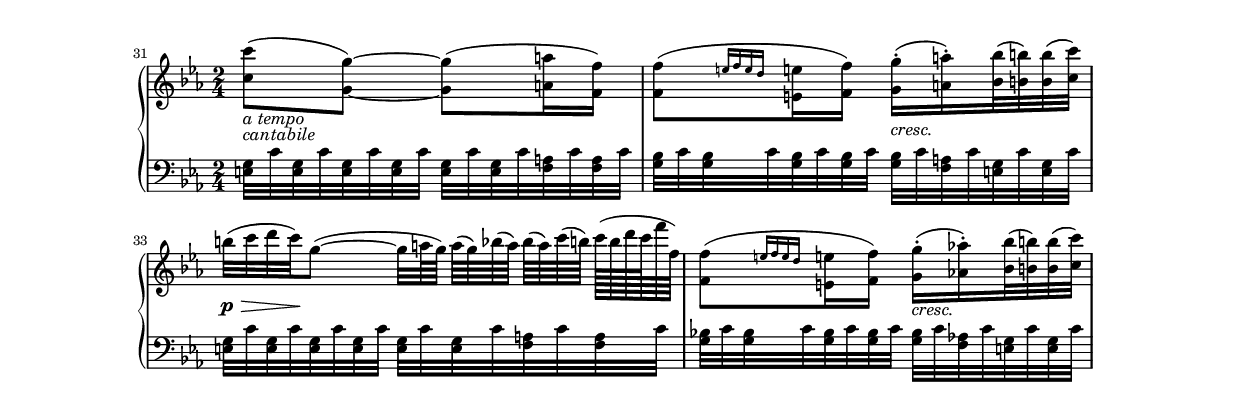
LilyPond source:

\version "2.12.0"
\include "english.ly"
#(set-global-staff-size 15)
\paper {
  line-width = 16\cm
  indent = 0\cm
}

% NR 1.2 Rhythms

\header {
  lsrtags = "headwords"
  texidoc = ""
  doctitle = "headword"
}


% Beethoven, Op. 81a
% Piano sonata 26 - Das Lebewohl
% Movt II - Abwesenheit
% Measures 31 - 34

\layout {
  \context {
    \Score
    \override SpacingSpanner #'base-shortest-duration =
      #(ly:make-moment 1 40)
      %\override SpacingSpanner #'strict-grace-spacing = ##t
  }
}

\new PianoStaff <<

   % RH Staff
   \new Staff {
      \clef treble
      \key c \minor
      \time 2/4
      \set Score.currentBarNumber = #31

      <c''' c''>8 ( -\markup {
        \override #'(baseline-skip . 2) \italic \column {
          \line { a tempo }
          cantabile
        }
      }
      <g'' g'>8 )
      ~
      <g'' g'>8 (
      <a'' a'>16
      <f'' f'>16 )

      |

      \afterGrace
         <f'' f'>8 [ (
         {
            e''16 [
            f''16
            e''16
            d''16 ]
         }
      <e''! e'>16
      <f'' f'>16 ] )
      \once \override TextScript #'padding = #3.8
      <g'' g'>16 ( \staccato -\markup { \italic cresc. }
      <a'' a'>16 ) \staccato
      <bf'' bf'>32  (
      <b'' b'>32 )
      <b'' b'>32 (
      <c''' c''>32 )

      |

      \once \override DynamicLineSpanner #'padding = #2
      b''32 ( \p \>
      c'''32
      d'''32
      c'''32 ) \!
      g''8 (
      ~
      g''32 [
      a''64
      g''64 ) ]

      a''64 ( [
      g''64 )
      bf''64 (
      a''64 ) ]

      bf''64 ( [
      a''64 )
      c'''64 (
      b''64 ) ]

      c'''128 ( [
      b''128
      d'''128
      c'''128
      f'''64
      f''64 ) ]

      |

      \afterGrace
         <f'' f'>8 [ (
         {
            e''16 [
            f''16
            e''16
            d''16 ]
         }
      <e''! e'>16
      <f'' f'>16 ] )
      <g'' g'>16 ( \staccato -\markup { \italic cresc. }
      <af''! af'!>16 ) \staccato
      <bf'' bf'>32  (
      <b'' b'>32 )
      <b'' b'>32 (
      <c''' c''>32 )
   }

   % LH Staff
   \new Staff {
      \clef bass
      \key c \minor
      \time 2/4

      <g e>32
      c'32
      <g e>32
      c'32

      <g e>32
      c'32
      <g e>32
      c'32

      <g e>32
      c'32
      <g e>32
      c'32

      <a f>32
      c'32
      <a f>32
      c'32

      |

      <bf g>32
      c'32
      <bf g>32
      c'32

      <bf g>32
      c'32
      <bf g>32
      c'32

      <bf g>32
      c'32
      <a f>32
      c'32

      <g e>32
      c'32
      <g e>32
      c'32

      |

      <g e>32
      c'32
      <g e>32
      c'32

      <g e>32
      c'32
      <g e>32
      c'32

      <g e>32
      c'32
      <g e>32
      c'32

      <a f>32
      c'32
      <a f>32
      c'32

      |

      <bf! g>32
      c'32
      <bf g>32
      c'32

      <bf g>32
      c'32
      <bf g>32
      c'32

      <bf g>32
      c'32
      <af! f>32
      c'32

      <g e>32
      c'32
      <g e>32
      c'32
   }

>>
